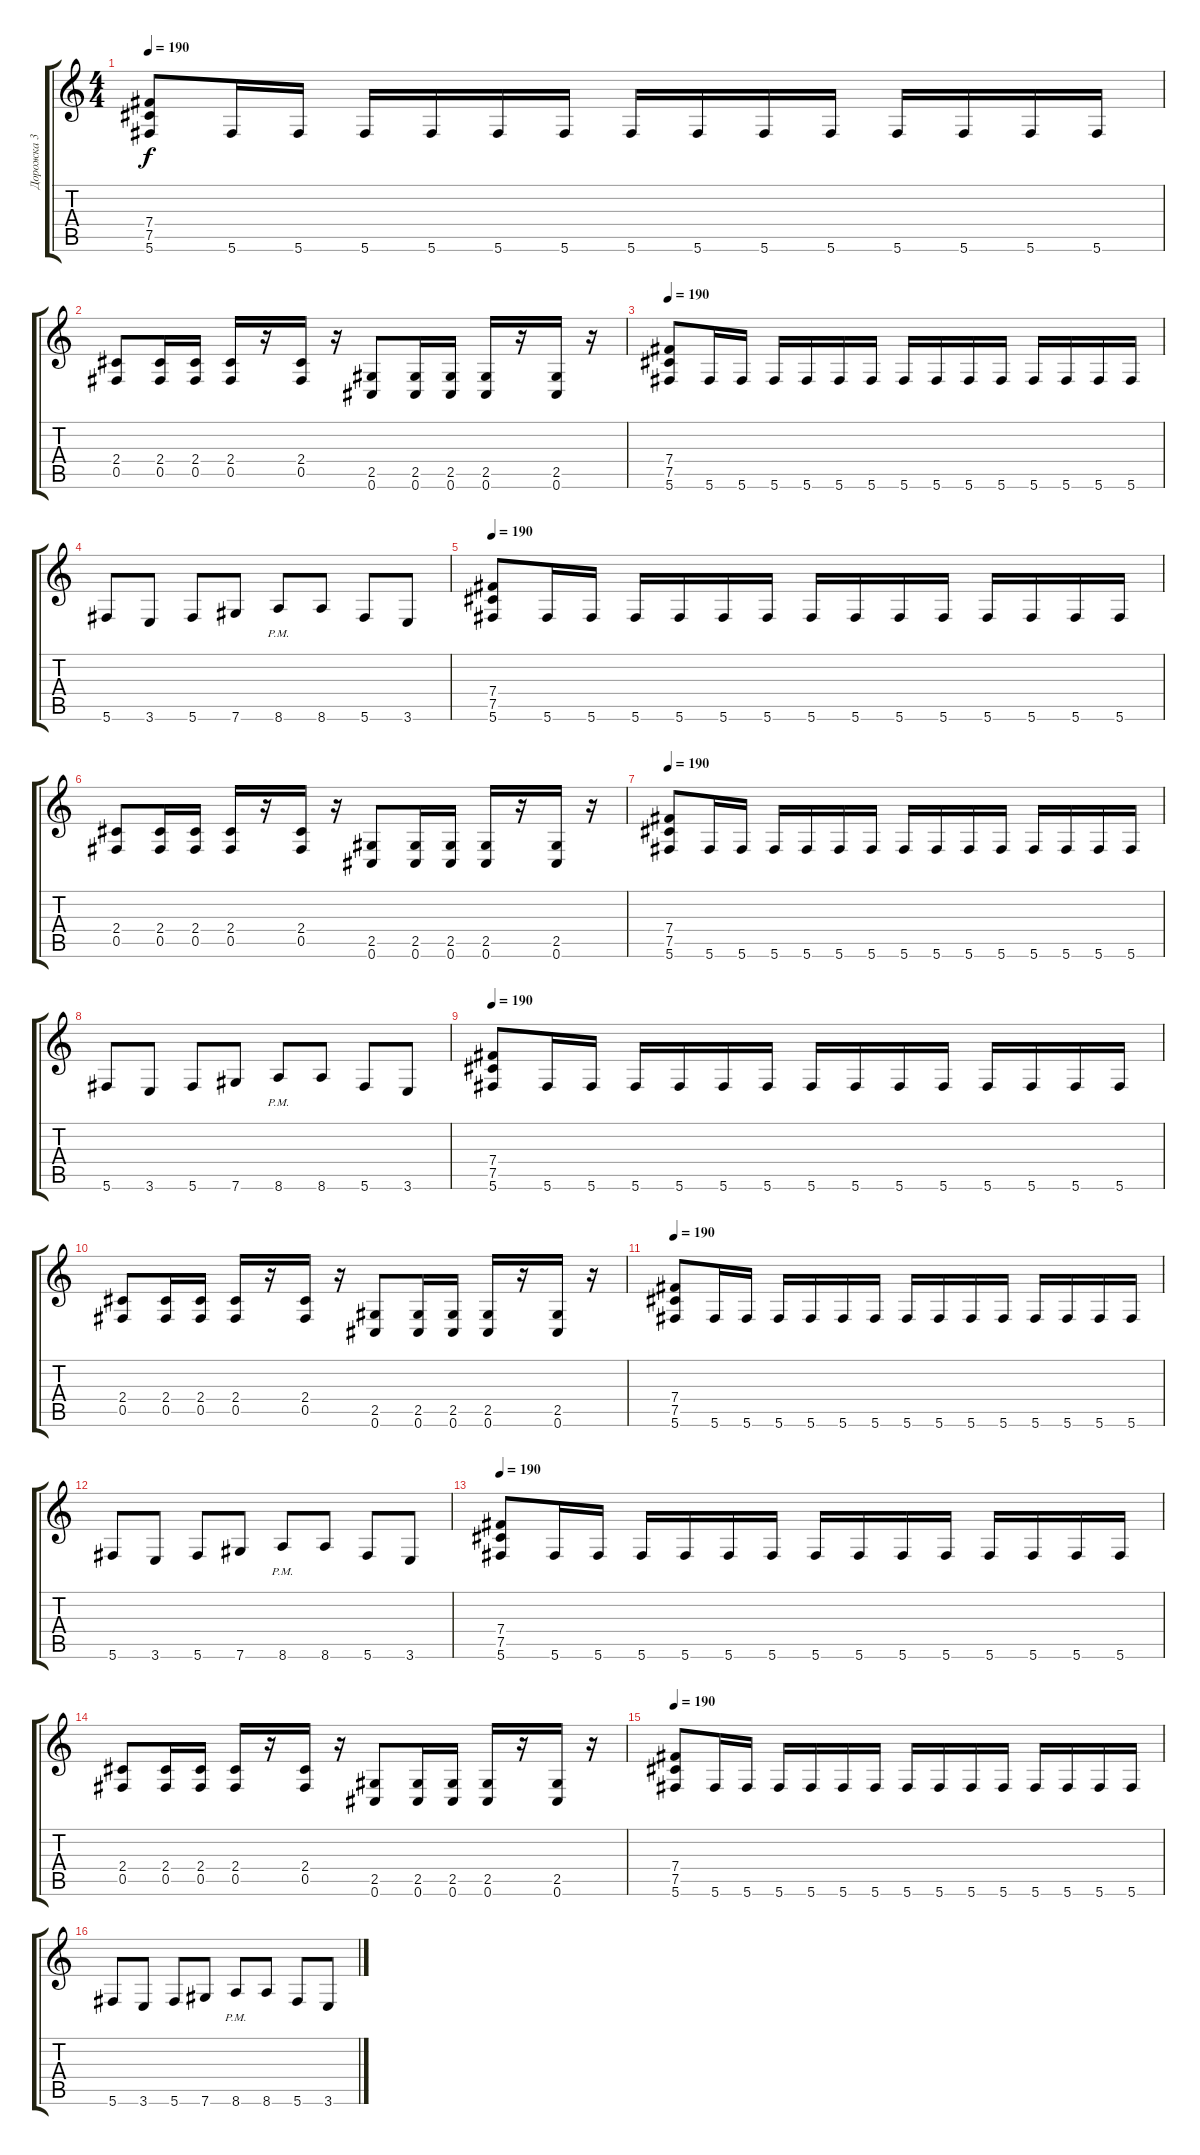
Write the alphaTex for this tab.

\track ("Дорожка 3" "Дорожка 3") {instrument overdrivenguitar}
\staff {score tabs}
\tuning (Db4 Ab3 E3 B2 Gb2 Db2) {hide}
\ts (4 4)
\tempo 190
\clef g2
\ks c
(7.4 7.5 5.6).8{dy f} 5.6.16 5.6.16 5.6.16 5.6.16 5.6.16 5.6.16 5.6.16 5.6.16 5.6.16 5.6.16 5.6.16 5.6.16 5.6.16 5.6.16 |
(2.4 0.5).8 (2.4 0.5).16 (2.4 0.5).16 (2.4 0.5).16 r.16 (2.4 0.5).16 r.16 (2.5 0.6).8 (2.5 0.6).16 (2.5 0.6).16 (2.5 0.6).16 r.16 (2.5 0.6).16 r.16 |
\tempo 190
(7.4 7.5 5.6).8 5.6.16 5.6.16 5.6.16 5.6.16 5.6.16 5.6.16 5.6.16 5.6.16 5.6.16 5.6.16 5.6.16 5.6.16 5.6.16 5.6.16 |
5.6.8 3.6.8 5.6.8 7.6.8 8.6{pm}.8 8.6.8 5.6.8 3.6.8 |
\tempo 190
(7.4 7.5 5.6).8 5.6.16 5.6.16 5.6.16 5.6.16 5.6.16 5.6.16 5.6.16 5.6.16 5.6.16 5.6.16 5.6.16 5.6.16 5.6.16 5.6.16 |
(2.4 0.5).8 (2.4 0.5).16 (2.4 0.5).16 (2.4 0.5).16 r.16 (2.4 0.5).16 r.16 (2.5 0.6).8 (2.5 0.6).16 (2.5 0.6).16 (2.5 0.6).16 r.16 (2.5 0.6).16 r.16 |
\tempo 190
(7.4 7.5 5.6).8 5.6.16 5.6.16 5.6.16 5.6.16 5.6.16 5.6.16 5.6.16 5.6.16 5.6.16 5.6.16 5.6.16 5.6.16 5.6.16 5.6.16 |
5.6.8 3.6.8 5.6.8 7.6.8 8.6{pm}.8 8.6.8 5.6.8 3.6.8 |
\tempo 190
(7.4 7.5 5.6).8 5.6.16 5.6.16 5.6.16 5.6.16 5.6.16 5.6.16 5.6.16 5.6.16 5.6.16 5.6.16 5.6.16 5.6.16 5.6.16 5.6.16 |
(2.4 0.5).8 (2.4 0.5).16 (2.4 0.5).16 (2.4 0.5).16 r.16 (2.4 0.5).16 r.16 (2.5 0.6).8 (2.5 0.6).16 (2.5 0.6).16 (2.5 0.6).16 r.16 (2.5 0.6).16 r.16 |
\tempo 190
(7.4 7.5 5.6).8 5.6.16 5.6.16 5.6.16 5.6.16 5.6.16 5.6.16 5.6.16 5.6.16 5.6.16 5.6.16 5.6.16 5.6.16 5.6.16 5.6.16 |
5.6.8 3.6.8 5.6.8 7.6.8 8.6{pm}.8 8.6.8 5.6.8 3.6.8 |
\tempo 190
(7.4 7.5 5.6).8 5.6.16 5.6.16 5.6.16 5.6.16 5.6.16 5.6.16 5.6.16 5.6.16 5.6.16 5.6.16 5.6.16 5.6.16 5.6.16 5.6.16 |
(2.4 0.5).8 (2.4 0.5).16 (2.4 0.5).16 (2.4 0.5).16 r.16 (2.4 0.5).16 r.16 (2.5 0.6).8 (2.5 0.6).16 (2.5 0.6).16 (2.5 0.6).16 r.16 (2.5 0.6).16 r.16 |
\tempo 190
(7.4 7.5 5.6).8 5.6.16 5.6.16 5.6.16 5.6.16 5.6.16 5.6.16 5.6.16 5.6.16 5.6.16 5.6.16 5.6.16 5.6.16 5.6.16 5.6.16 |
5.6.8 3.6.8 5.6.8 7.6.8 8.6{pm}.8 8.6.8 5.6.8 3.6.8
